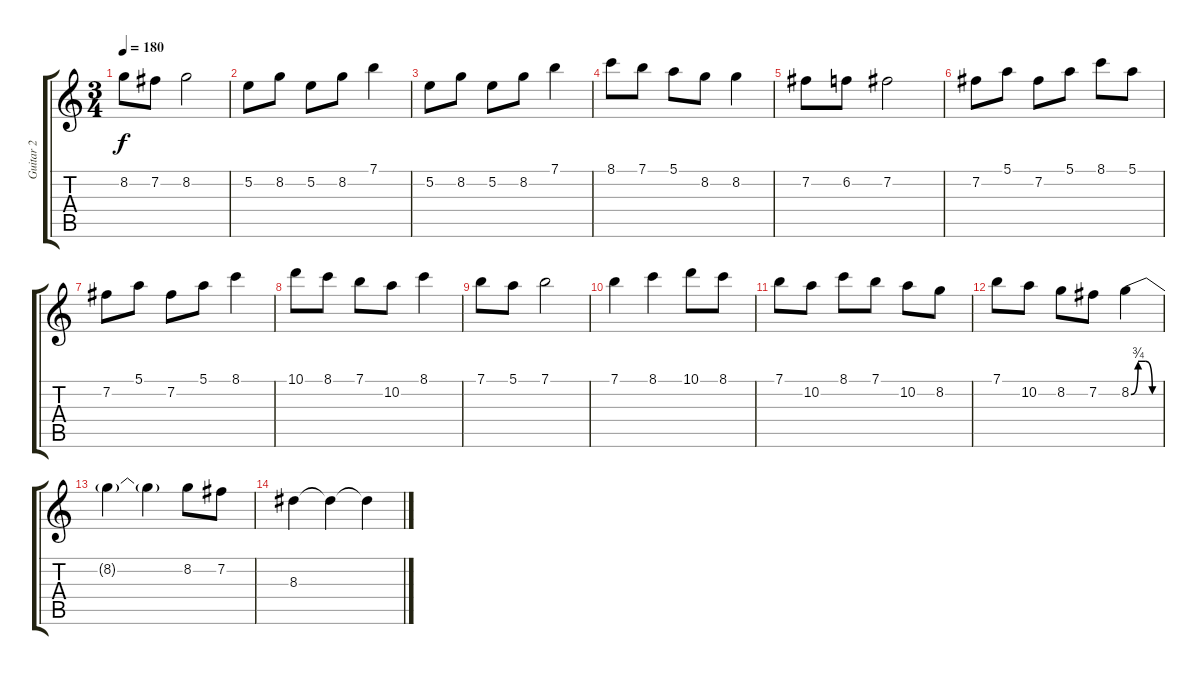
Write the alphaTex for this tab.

\track ("Guitar 2" "Guitar 2") {instrument acousticguitarnylon}
\staff {score tabs}
\tuning (E4 B3 G3 D3 A2 E2) {hide}
\ts (3 4)
\tempo 180
\clef g2
\ks c
8.2.8{dy f} 7.2.8 8.2.2 |
5.2.8 8.2.8 5.2.8 8.2.8 7.1.4 |
5.2.8 8.2.8 5.2.8 8.2.8 7.1.4 |
8.1.8 7.1.8 5.1.8 8.2.8 8.2.4 |
7.2.8 6.2.8 7.2.2 |
7.2.8 5.1.8 7.2.8 5.1.8 8.1.8 5.1.8 |
7.2.8 5.1.8 7.2.8 5.1.8 8.1.4 |
10.1.8 8.1.8 7.1.8 10.2.8 8.1.4 |
7.1.8 5.1.8 7.1.2 |
7.1.4 8.1.4 10.1.8 8.1.8 |
7.1.8 10.2.8 8.1.8 7.1.8 10.2.8 8.2.8 |
7.1.8 10.2.8 8.2.8 7.2.8 8.2{be (custom 0 0 15 3 30 3 45 0 60 0)}.4 |
8.2{t}.4 8.2{t}.4 8.2.8 7.2.8 |
8.3.4 8.3{t}.4 8.3{t}.4
